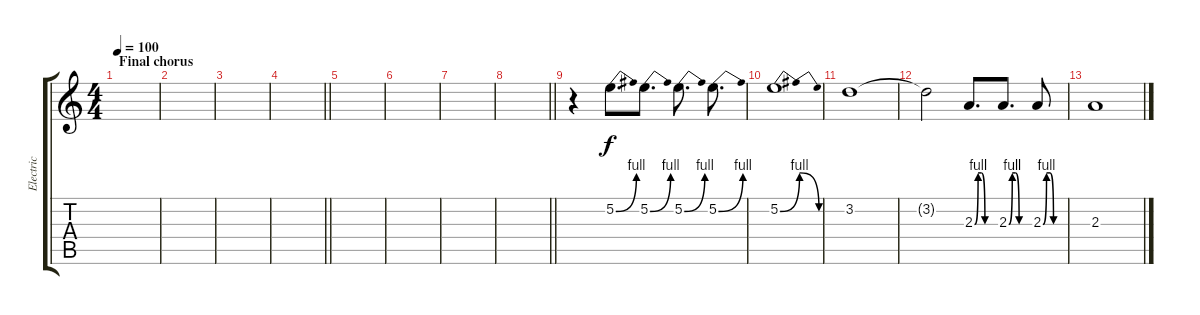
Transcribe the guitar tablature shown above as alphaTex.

\track ("Electric" "Electric") {instrument overdrivenguitar}
\staff {score tabs}
\tuning (E4 B3 G3 D3 A2 E2) {hide}
\ts (4 4)
\section ("" "Final chorus")
\tempo 100
\clef g2
\ks c
|
|
|
\barLineRight lightlight
|
|
|
|
\barLineRight lightlight
|
r.4 5.2{be (bend 0 0 60 4)}.8{d} 5.2{be (bend 0 0 60 4)}.8{d} 5.2{be (bend 0 0 60 4)}.8{d} 5.2{be (bend 0 0 60 4)}.8{d} |
5.2{be (bendrelease 0 0 10 4 45 4 60 0)}.1 |
3.2.1 |
3.2{t}.2 2.3{be (custom 0 0 10 4 20 4 30 0 60 0)}.8{d} 2.3{be (custom 0 0 10 4 20 4 30 0 60 0)}.8{d} 2.3{be (custom 0 0 10 4 20 4 30 0 60 0)}.8 |
2.3.1
